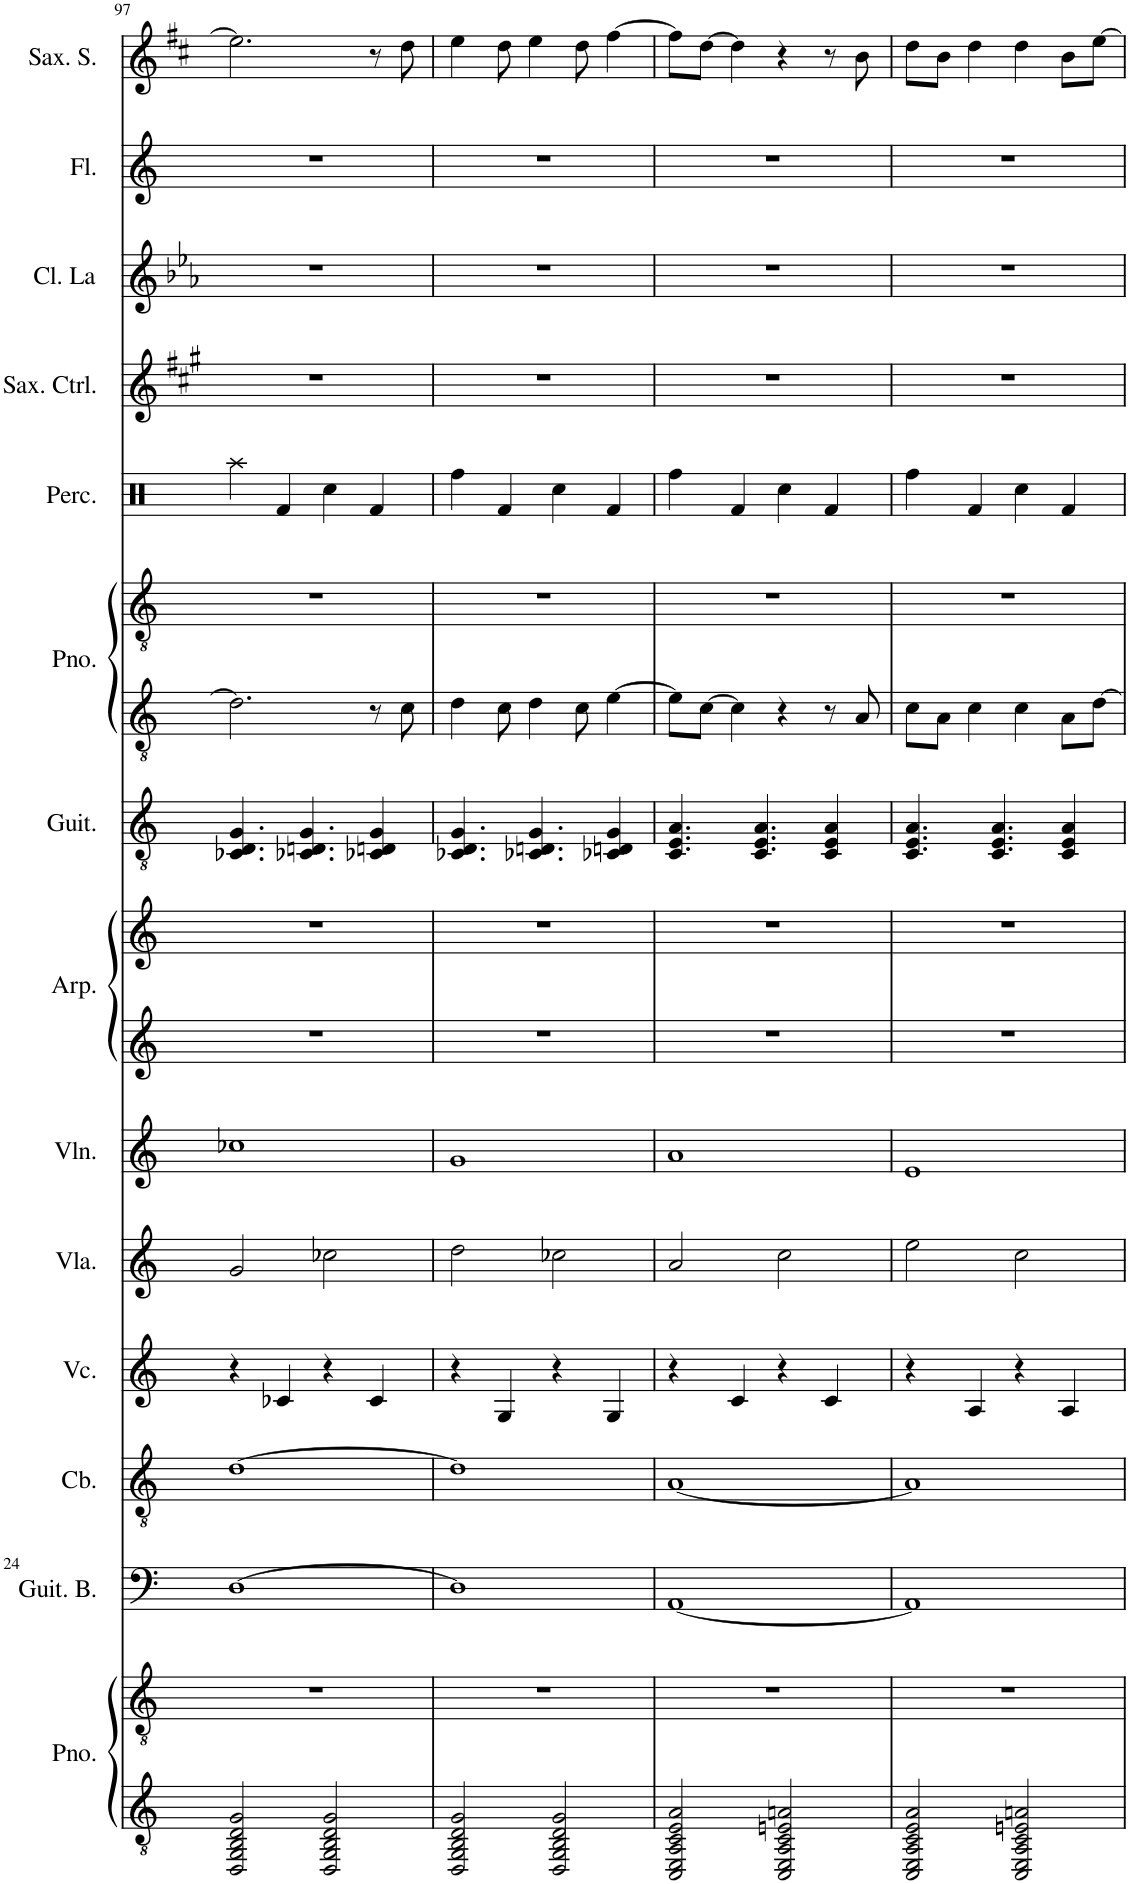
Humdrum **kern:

**kern	**kern	**kern	**kern	**kern	**kern	**kern	**kern	**kern	**kern	**kern	**kern	**kern	**kern	**kern	**kern	**kern
*part14	*part14	*part13	*part12	*part11	*part10	*part9	*part8	*part8	*part7	*part6	*part6	*part5	*part4	*part3	*part2	*part1
*staff17	*staff16	*staff15	*staff14	*staff13	*staff12	*staff11	*staff10	*staff9	*staff8	*staff7	*staff6	*staff5	*staff4	*staff3	*staff2	*staff1
*I"Piano	*	*I"Guitare Basse	*I"Contrabajo	*I"Violonchelo	*I"Viola	*I"Violín	*I"Arpa	*	*I"Guitarra acústica	*I"Piano	*	*I"Set de percusión	*I"Saxofón contralto	*I"Clarinete en La	*I"Flauta	*I"Saxophone Soprano
*I'Pno.	*	*I'Guit. B.	*I'Cb.	*I'Vc.	*I'Vla.	*I'Vln.	*I'Arp.	*	*I'Guit.	*I'Pno.	*	*I'Perc.	*I'Sax. Ctrl.	*I'Cl. La	*I'Fl.	*I'Sax. S.
!!LO:PB:g=z
*clefGv2	*clefGv2	*clefF4	*clefGv2	*clefG2	*clefG2	*clefG2	*clefG2	*clefG2	*clefGv2	*clefGv2	*clefGv2	*clefX	*clefG2	*clefG2	*clefG2	*clefG2
*	*	*Trd7c12	*Trd7c12	*	*	*	*	*	*	*	*	*	*Trd5c9	*Trd2c3	*	*Trd1c2
*k[]	*k[]	*k[]	*k[]	*k[]	*k[]	*k[]	*k[]	*k[]	*k[]	*k[]	*k[]	*k[]	*k[f#c#g#]	*k[b-e-a-]	*k[]	*k[f#c#]
*M4/4	*M4/4	*M4/4	*M4/4	*M4/4	*M4/4	*M4/4	*M4/4	*M4/4	*M4/4	*M4/4	*M4/4	*M4/4	*M4/4	*M4/4	*M4/4	*M4/4
=97	=97	=97	=97	=97	=97	=97	=97	=97	=97	=97	=97	=97	=97	=97	=97	=97
2DD/ 2GG/ 2BB/ 2D/ 2G/	1r	[1D	[1d	4r	2g/	1cc-X	1r	1r	4.C-X/ 4.D/ 4.G/	2.d\]	1r	4Raa\	1r	1r	1r	2.ee\]
.	.	.	.	4c-X/	.	.	.	.	.	.	.	4Rf/	.	.	.	.
.	.	.	.	.	.	.	.	.	4.C-X/ 4.Dn/ 4.G/	.	.	.	.	.	.	.
2DD/ 2GG/ 2BB/ 2D/ 2G/	.	.	.	4r	2cc-X\	.	.	.	.	.	.	4Rcc\	.	.	.	.
.	.	.	.	4c-/	.	.	.	.	4C-X/ 4Dn/ 4G/	8r	.	4Rf/	.	.	.	8r
.	.	.	.	.	.	.	.	.	.	8c\	.	.	.	.	.	8dd\
=98	=98	=98	=98	=98	=98	=98	=98	=98	=98	=98	=98	=98	=98	=98	=98	=98
2DD/ 2GG/ 2BB/ 2D/ 2G/	1r	1D]	1d]	4r	2dd\	1g	1r	1r	4.C-X/ 4.D/ 4.G/	4d\	1r	4Rff\	1r	1r	1r	4ee\
.	.	.	.	4G/	.	.	.	.	.	8c\	.	4Rf/	.	.	.	8dd\
.	.	.	.	.	.	.	.	.	4.C-X/ 4.Dn/ 4.G/	4d\	.	.	.	.	.	4ee\
2DD/ 2GG/ 2BB/ 2D/ 2G/	.	.	.	4r	2cc-X\	.	.	.	.	.	.	4Rcc\	.	.	.	.
.	.	.	.	.	.	.	.	.	.	8c\	.	.	.	.	.	8dd\
.	.	.	.	4G/	.	.	.	.	4C-X/ 4Dn/ 4G/	[4e\	.	4Rf/	.	.	.	[4ff#\
=99	=99	=99	=99	=99	=99	=99	=99	=99	=99	=99	=99	=99	=99	=99	=99	=99
2CC/ 2EE/ 2AA/ 2C/ 2E/ 2A/	1r	[1AA	[1A	4r	2a/	1a	1r	1r	4.C/ 4.E/ 4.A/	8e\L]	1r	4Rff\	1r	1r	1r	8ff#\L]
.	.	.	.	.	.	.	.	.	.	[8c\J	.	.	.	.	.	[8dd\J
.	.	.	.	4c/	.	.	.	.	.	4c\]	.	4Rf/	.	.	.	4dd\]
.	.	.	.	.	.	.	.	.	4.C/ 4.E/ 4.A/	.	.	.	.	.	.	.
2CC/ 2EE/ 2AA/ 2C/ 2En/ 2An/	.	.	.	4r	2cc\	.	.	.	.	4r	.	4Rcc\	.	.	.	4r
.	.	.	.	4c/	.	.	.	.	4C/ 4E/ 4A/	8r	.	4Rf/	.	.	.	8r
.	.	.	.	.	.	.	.	.	.	8A/	.	.	.	.	.	8b\
=100	=100	=100	=100	=100	=100	=100	=100	=100	=100	=100	=100	=100	=100	=100	=100	=100
2CC/ 2EE/ 2AA/ 2C/ 2E/ 2A/	1r	1AA]	1A]	4r	2ee\	1e	1r	1r	4.C/ 4.E/ 4.A/	8c\L	1r	4Rff\	1r	1r	1r	8dd\L
.	.	.	.	.	.	.	.	.	.	8A\J	.	.	.	.	.	8b\J
.	.	.	.	4A/	.	.	.	.	.	4c\	.	4Rf/	.	.	.	4dd\
.	.	.	.	.	.	.	.	.	4.C/ 4.E/ 4.A/	.	.	.	.	.	.	.
2CC/ 2EE/ 2AA/ 2C/ 2En/ 2An/	.	.	.	4r	2cc\	.	.	.	.	4c\	.	4Rcc\	.	.	.	4dd\
.	.	.	.	4A/	.	.	.	.	4C/ 4E/ 4A/	8A\L	.	4Rf/	.	.	.	8b\L
.	.	.	.	.	.	.	.	.	.	[8d\J	.	.	.	.	.	[8ee\J
=	=	=	=	=	=	=	=	=	=	=	=	=	=	=	=	=
*-	*-	*-	*-	*-	*-	*-	*-	*-	*-	*-	*-	*-	*-	*-	*-	*-
